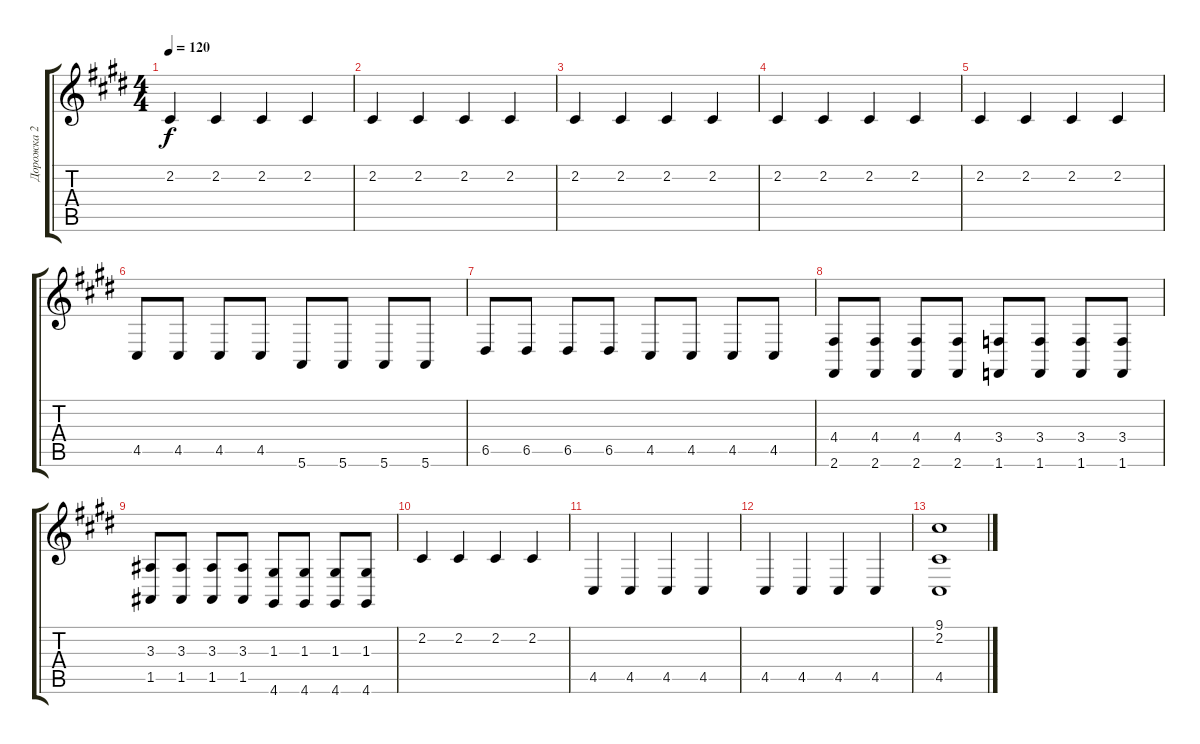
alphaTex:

\track ("Дорожка 2" "Дорожка 2") {instrument acousticgrandpiano}
\staff {score tabs}
\tuning (E4 B3 G3 D3 A2 E2) {hide}
\ts (4 4)
\tempo 120
\clef g2
\ks e
2.2.4{dy f} 2.2.4 2.2.4 2.2.4 |
2.2.4 2.2.4 2.2.4 2.2.4 |
2.2.4 2.2.4 2.2.4 2.2.4 |
2.2.4 2.2.4 2.2.4 2.2.4 |
2.2.4 2.2.4 2.2.4 2.2.4 |
4.5.8 4.5.8 4.5.8 4.5.8 5.6.8 5.6.8 5.6.8 5.6.8 |
6.5.8 6.5.8 6.5.8 6.5.8 4.5.8 4.5.8 4.5.8 4.5.8 |
(4.4 2.6).8 (4.4 2.6).8 (4.4 2.6).8 (4.4 2.6).8 (3.4 1.6).8 (3.4 1.6).8 (3.4 1.6).8 (3.4 1.6).8 |
(3.3 1.5).8 (3.3 1.5).8 (3.3 1.5).8 (3.3 1.5).8 (1.3 4.6).8 (1.3 4.6).8 (1.3 4.6).8 (1.3 4.6).8 |
2.2.4 2.2.4 2.2.4 2.2.4 |
4.5.4 4.5.4 4.5.4 4.5.4 |
4.5.4 4.5.4 4.5.4 4.5.4 |
(9.1 2.2 4.5).1
